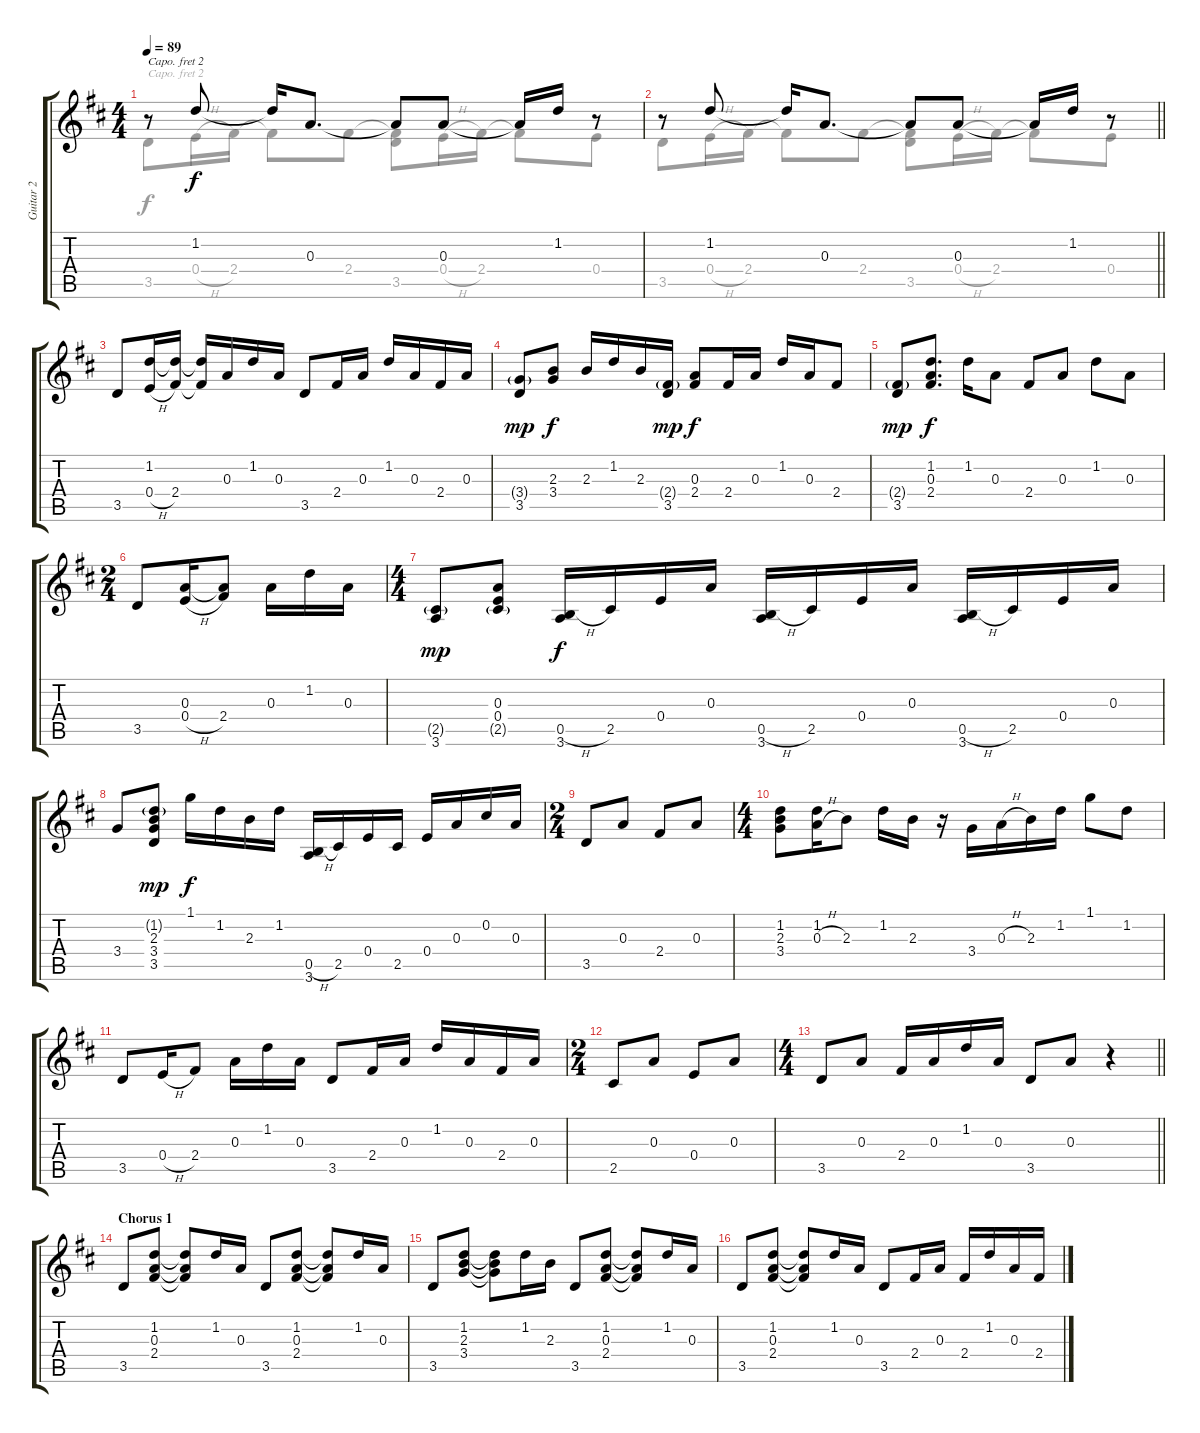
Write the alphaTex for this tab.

\track ("Guitar 2" "Guitar 2") {instrument acousticguitarsteel}
\staff {score tabs}
\capo 2
\tuning (E4 B3 G3 D3 A2 E2) {hide}
\voice
\ts (4 4)
\tempo 89
\clef g2
\ks d
r.8{dy f instrument acousticguitarsteel} 1.2.8 1.2{t}.16 0.3.8{d} 0.3{t}.8 0.3.8 0.3{t}.16 1.2.16 r.8 |
\barLineRight lightlight
r.8 1.2.8 1.2{t}.16 0.3.8{d} 0.3{t}.8 0.3.8 0.3{t}.16 1.2.16 r.8 |
3.5.8 (1.2 0.4{h}).16 (1.2{t} 2.4).16 (1.2{t} 2.4{t}).16 0.3.16 1.2.16 0.3.16 3.5.8 2.4.16 0.3.16 1.2.16 0.3.16 2.4.16 0.3.16 |
(3.4{g} 3.5).8{dy mp} (2.3 3.4).8{dy f} 2.3.16 1.2.16 2.3.16 (2.4{g} 3.5).16{dy mp} (0.3 2.4).8{dy f} 2.4.16 0.3.16 1.2.16 0.3.16 2.4.8 |
(2.4{g} 3.5).8{dy mp} (1.2 0.3 2.4).8{d dy f} 1.2.16 0.3.8 2.4.8 0.3.8 1.2.8 0.3.8 |
\ts (2 4)
3.5.8 (0.3 0.4{h}).16 (0.3{t} 2.4).8 0.3.16 1.2.16 0.3.16 |
\ts (4 4)
(2.5{g} 3.6).8{dy mp} (0.3 0.4 2.5{g}).8 (0.5{h} 3.6).16{dy f} 2.5.16 0.4.16 0.3.16 (0.5{h} 3.6).16 2.5.16 0.4.16 0.3.16 (0.5{h} 3.6).16 2.5.16 0.4.16 0.3.16 |
3.4.8 (1.2{g} 2.3 3.4 3.5).8{dy mp} 1.1.16{dy f} 1.2.16 2.3.16 1.2.16 (0.5{h} 3.6).16 2.5.16 0.4.16 2.5.16 0.4.16 0.3.16 0.2.16 0.3.16 |
\ts (2 4)
3.5.8 0.3.8 2.4.8 0.3.8 |
\ts (4 4)
(1.2 2.3 3.4).8 (1.2 0.3{h}).16 2.3.8 1.2.16 2.3.16 r.16 3.4.16 0.3{h}.16 2.3.16 1.2.16 1.1.8 1.2.8 |
3.5.8 0.4{h}.16 2.4.8 0.3.16 1.2.16 0.3.16 3.5.8 2.4.16 0.3.16 1.2.16 0.3.16 2.4.16 0.3.16 |
\ts (2 4)
2.5.8 0.3.8 0.4.8 0.3.8 |
\ts (4 4)
\barLineRight lightlight
3.5.8 0.3.8 2.4.16 0.3.16 1.2.16 0.3.16 3.5.8 0.3.8 r.4 |
\section ("" "Chorus 1")
3.5.8 (1.2 0.3 2.4).8 (1.2{t} 0.3{t} 2.4{t}).8 1.2.16 0.3.16 3.5.8 (1.2 0.3 2.4).8 (1.2{t} 0.3{t} 2.4{t}).8 1.2.16 0.3.16 |
3.5.8 (1.2 2.3 3.4).8 (1.2{t} 2.3{t} 3.4{t}).8 1.2.16 2.3.16 3.5.8 (1.2 0.3 2.4).8 (1.2{t} 0.3{t} 2.4{t}).8 1.2.16 0.3.16 |
3.5.8 (1.2 0.3 2.4).8 (1.2{t} 0.3{t} 2.4{t}).8 1.2.16 0.3.16 3.5.8 2.4.16 0.3.16 2.4.16 1.2.16 0.3.16 2.4.16
\voice
\clef g2
\ottava regular
\simile none
\ks d
3.5.8{dy f} 0.4{h}.16 2.4.16 2.4{t}.8 2.4.8 (2.4{t} 3.5).8 0.4{h}.16 2.4.16 2.4{t}.8 0.4.8 |
\barLineRight lightlight
3.5.8 0.4{h}.16 2.4.16 2.4{t}.8 2.4.8 (2.4{t} 3.5).8 0.4{h}.16 2.4.16 2.4{t}.8 0.4.8 |
|
|
|
|
|
|
|
|
|
|
\barLineRight lightlight
|
|
|
